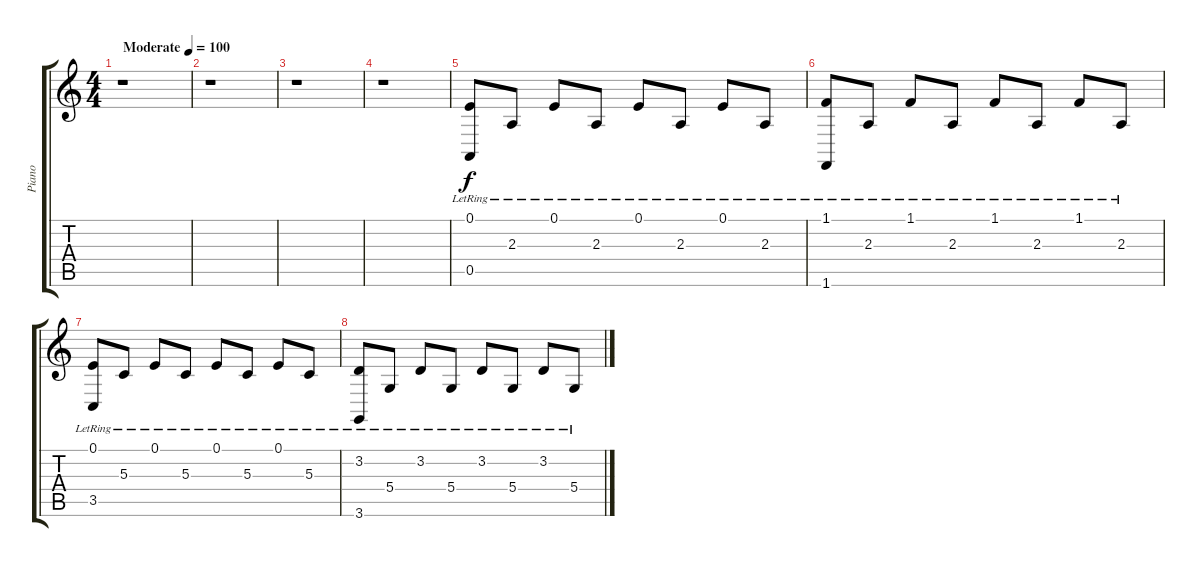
\track ("Piano" "Piano") {instrument acousticgrandpiano}
\staff {score tabs}
\tuning (E4 B3 G3 D3 A2 E2) {hide}
\ts (4 4)
\tempo (100 "Moderate")
\clef g2
\ks c
r.1{dy f instrument acousticgrandpiano} |
r.1 |
r.1 |
r.1 |
(0.1{lr} 0.5{lr}).8 2.3{lr}.8 0.1{lr}.8 2.3{lr}.8 0.1{lr}.8 2.3{lr}.8 0.1{lr}.8 2.3{lr}.8 |
(1.1{lr} 1.6{lr}).8 2.3{lr}.8 1.1{lr}.8 2.3{lr}.8 1.1{lr}.8 2.3{lr}.8 1.1{lr}.8 2.3{lr}.8 |
(0.1{lr} 3.5{lr}).8 5.3{lr}.8 0.1{lr}.8 5.3{lr}.8 0.1{lr}.8 5.3{lr}.8 0.1{lr}.8 5.3{lr}.8 |
(3.2{lr} 3.6{lr}).8 5.4{lr}.8 3.2{lr}.8 5.4{lr}.8 3.2{lr}.8 5.4{lr}.8 3.2{lr}.8 5.4{lr}.8
